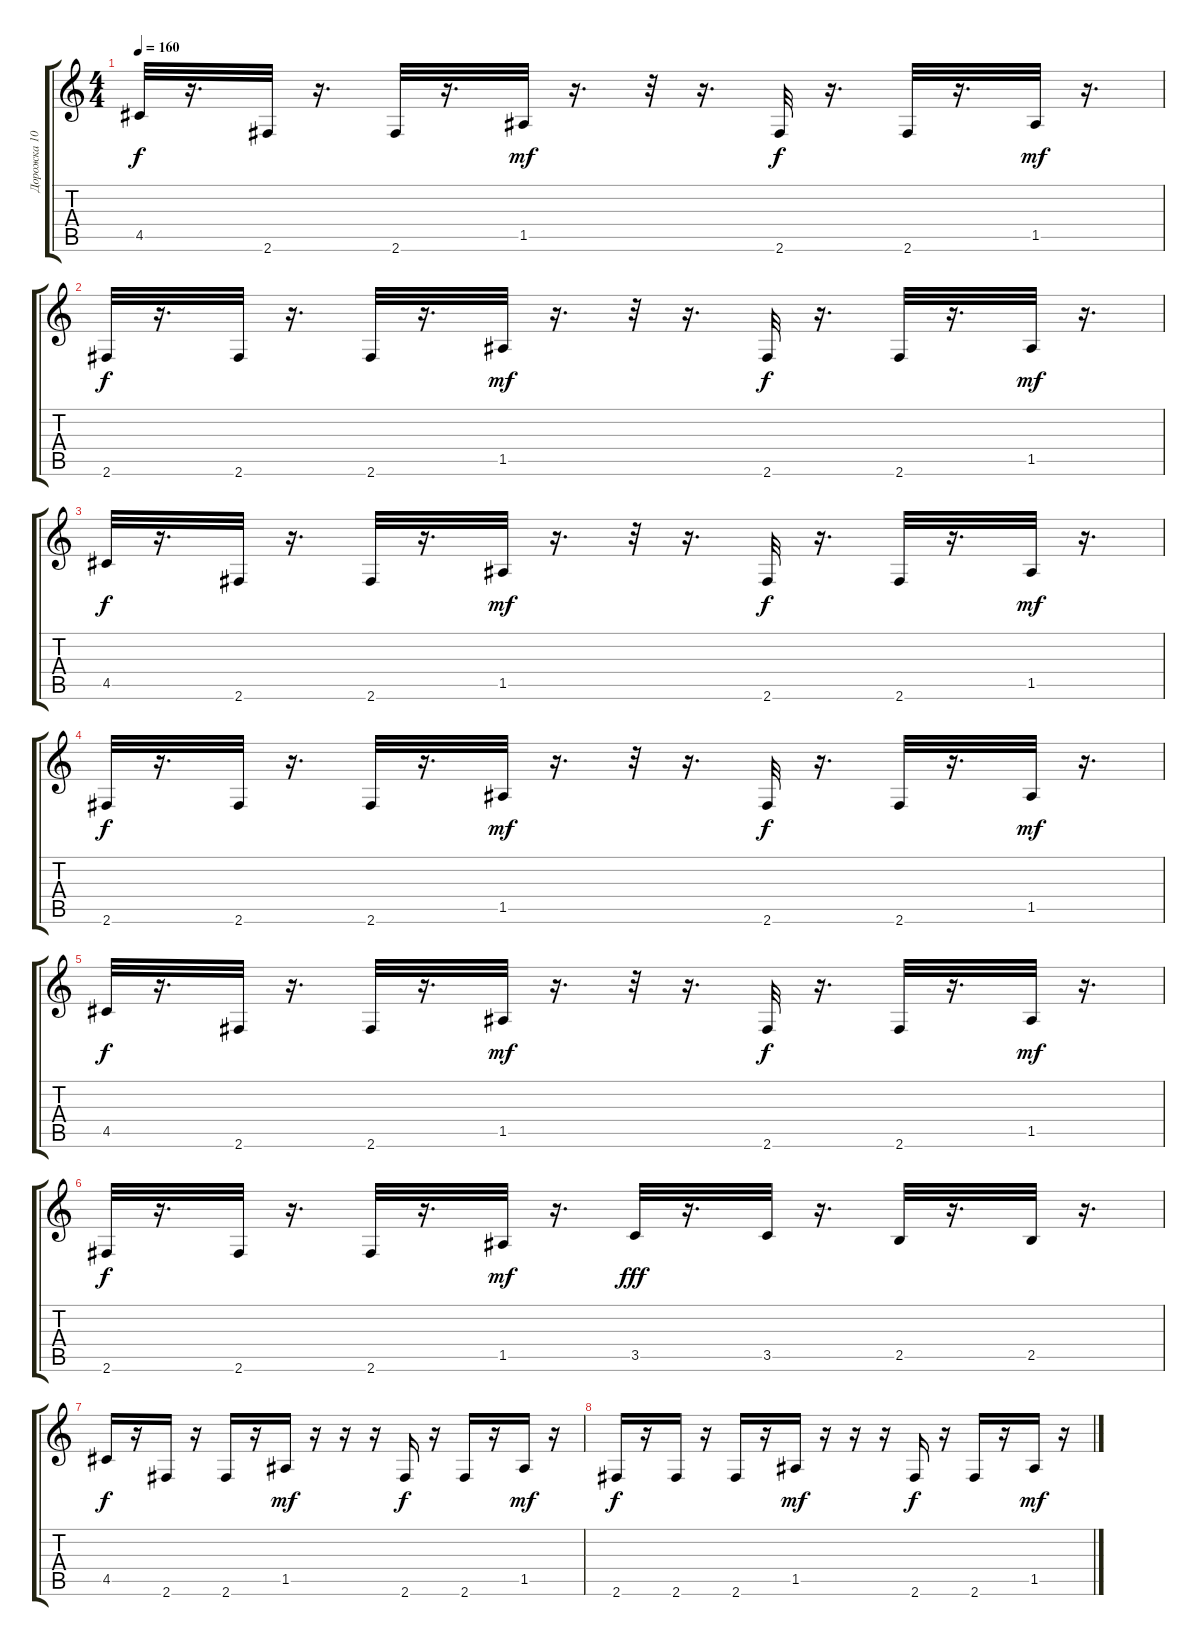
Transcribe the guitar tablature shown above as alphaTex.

\track ("Дорожка 10" "Дорожка 10") {instrument acousticguitarnylon}
\staff {score tabs}
\tuning (E4 B3 G3 D3 A2 E2) {hide}
\ts (4 4)
\tempo 160
\clef g2
\ks c
4.5.32{dy f} r.16{d} 2.6.32 r.16{d} 2.6.32 r.16{d} 1.5.32{dy mf} r.16{d} r.32 r.16{d} 2.6.32{dy f} r.16{d} 2.6.32 r.16{d} 1.5.32{dy mf} r.16{d} |
2.6.32{dy f} r.16{d} 2.6.32 r.16{d} 2.6.32 r.16{d} 1.5.32{dy mf} r.16{d} r.32 r.16{d} 2.6.32{dy f} r.16{d} 2.6.32 r.16{d} 1.5.32{dy mf} r.16{d} |
4.5.32{dy f} r.16{d} 2.6.32 r.16{d} 2.6.32 r.16{d} 1.5.32{dy mf} r.16{d} r.32 r.16{d} 2.6.32{dy f} r.16{d} 2.6.32 r.16{d} 1.5.32{dy mf} r.16{d} |
2.6.32{dy f} r.16{d} 2.6.32 r.16{d} 2.6.32 r.16{d} 1.5.32{dy mf} r.16{d} r.32 r.16{d} 2.6.32{dy f} r.16{d} 2.6.32 r.16{d} 1.5.32{dy mf} r.16{d} |
4.5.32{dy f} r.16{d} 2.6.32 r.16{d} 2.6.32 r.16{d} 1.5.32{dy mf} r.16{d} r.32 r.16{d} 2.6.32{dy f} r.16{d} 2.6.32 r.16{d} 1.5.32{dy mf} r.16{d} |
2.6.32{dy f} r.16{d} 2.6.32 r.16{d} 2.6.32 r.16{d} 1.5.32{dy mf} r.16{d} 3.5.32{dy fff} r.16{d} 3.5.32 r.16{d} 2.5.32 r.16{d} 2.5.32 r.16{d} |
4.5.16{dy f} r.16 2.6.16 r.16 2.6.16 r.16 1.5.16{dy mf} r.16 r.16 r.16 2.6.16{dy f} r.16 2.6.16 r.16 1.5.16{dy mf} r.16 |
2.6.16{dy f} r.16 2.6.16 r.16 2.6.16 r.16 1.5.16{dy mf} r.16 r.16 r.16 2.6.16{dy f} r.16 2.6.16 r.16 1.5.16{dy mf} r.16
